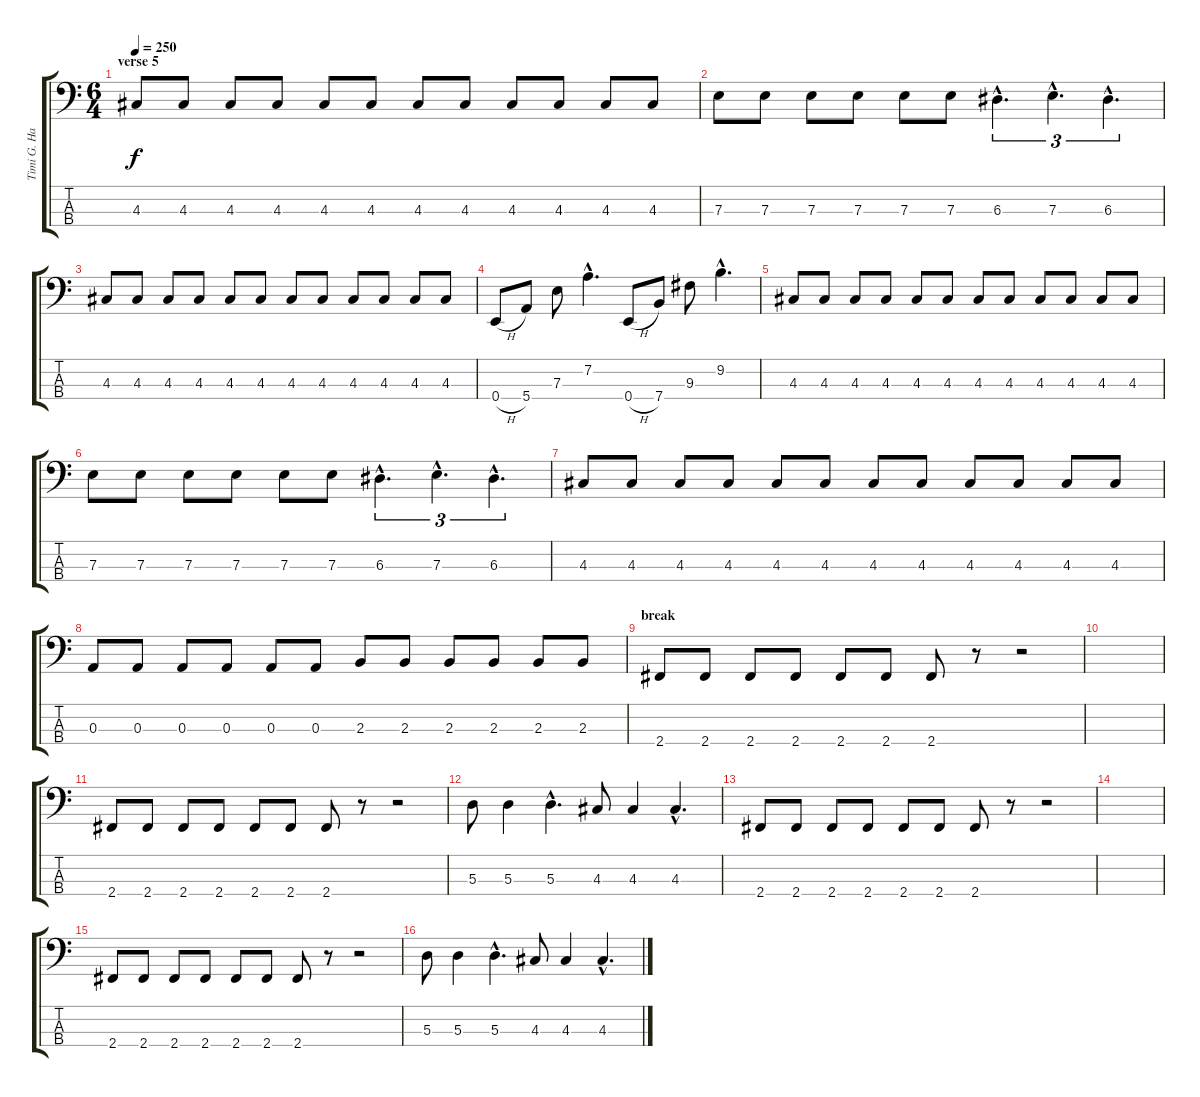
\track ("Timi G. Hansen" "Timi G. Ha") {instrument electricbasspick}
\staff {score tabs}
\tuning (G2 D2 A1 E1) {hide}
\ts (6 4)
\section ("" "verse 5")
\tempo 250
\clef f4
\ks c
4.3.8{dy f} 4.3.8 4.3.8 4.3.8 4.3.8 4.3.8 4.3.8 4.3.8 4.3.8 4.3.8 4.3.8 4.3.8 |
7.3.8 7.3.8 7.3.8 7.3.8 7.3.8 7.3.8 6.3{hac}.4{d tu (3 2)} 7.3{hac}.4{d tu (3 2)} 6.3{hac}.4{d tu (3 2)} |
4.3.8 4.3.8 4.3.8 4.3.8 4.3.8 4.3.8 4.3.8 4.3.8 4.3.8 4.3.8 4.3.8 4.3.8 |
0.4{h}.8 5.4.8 7.3.8 7.2{hac}.4{d} 0.4{h}.8 7.4.8 9.3.8 9.2{hac}.4{d} |
4.3.8 4.3.8 4.3.8 4.3.8 4.3.8 4.3.8 4.3.8 4.3.8 4.3.8 4.3.8 4.3.8 4.3.8 |
7.3.8 7.3.8 7.3.8 7.3.8 7.3.8 7.3.8 6.3{hac}.4{d tu (3 2)} 7.3{hac}.4{d tu (3 2)} 6.3{hac}.4{d tu (3 2)} |
4.3.8 4.3.8 4.3.8 4.3.8 4.3.8 4.3.8 4.3.8 4.3.8 4.3.8 4.3.8 4.3.8 4.3.8 |
0.3.8 0.3.8 0.3.8 0.3.8 0.3.8 0.3.8 2.3.8 2.3.8 2.3.8 2.3.8 2.3.8 2.3.8 |
\section ("" "break")
2.4.8 2.4.8 2.4.8 2.4.8 2.4.8 2.4.8 2.4.8 r.8 r.2 |
|
2.4.8 2.4.8 2.4.8 2.4.8 2.4.8 2.4.8 2.4.8 r.8 r.2 |
5.3.8 5.3.4 5.3{hac}.4{d} 4.3.8 4.3.4 4.3{hac}.4{d} |
2.4.8 2.4.8 2.4.8 2.4.8 2.4.8 2.4.8 2.4.8 r.8 r.2 |
|
2.4.8 2.4.8 2.4.8 2.4.8 2.4.8 2.4.8 2.4.8 r.8 r.2 |
5.3.8 5.3.4 5.3{hac}.4{d} 4.3.8 4.3.4 4.3{hac}.4{d}
